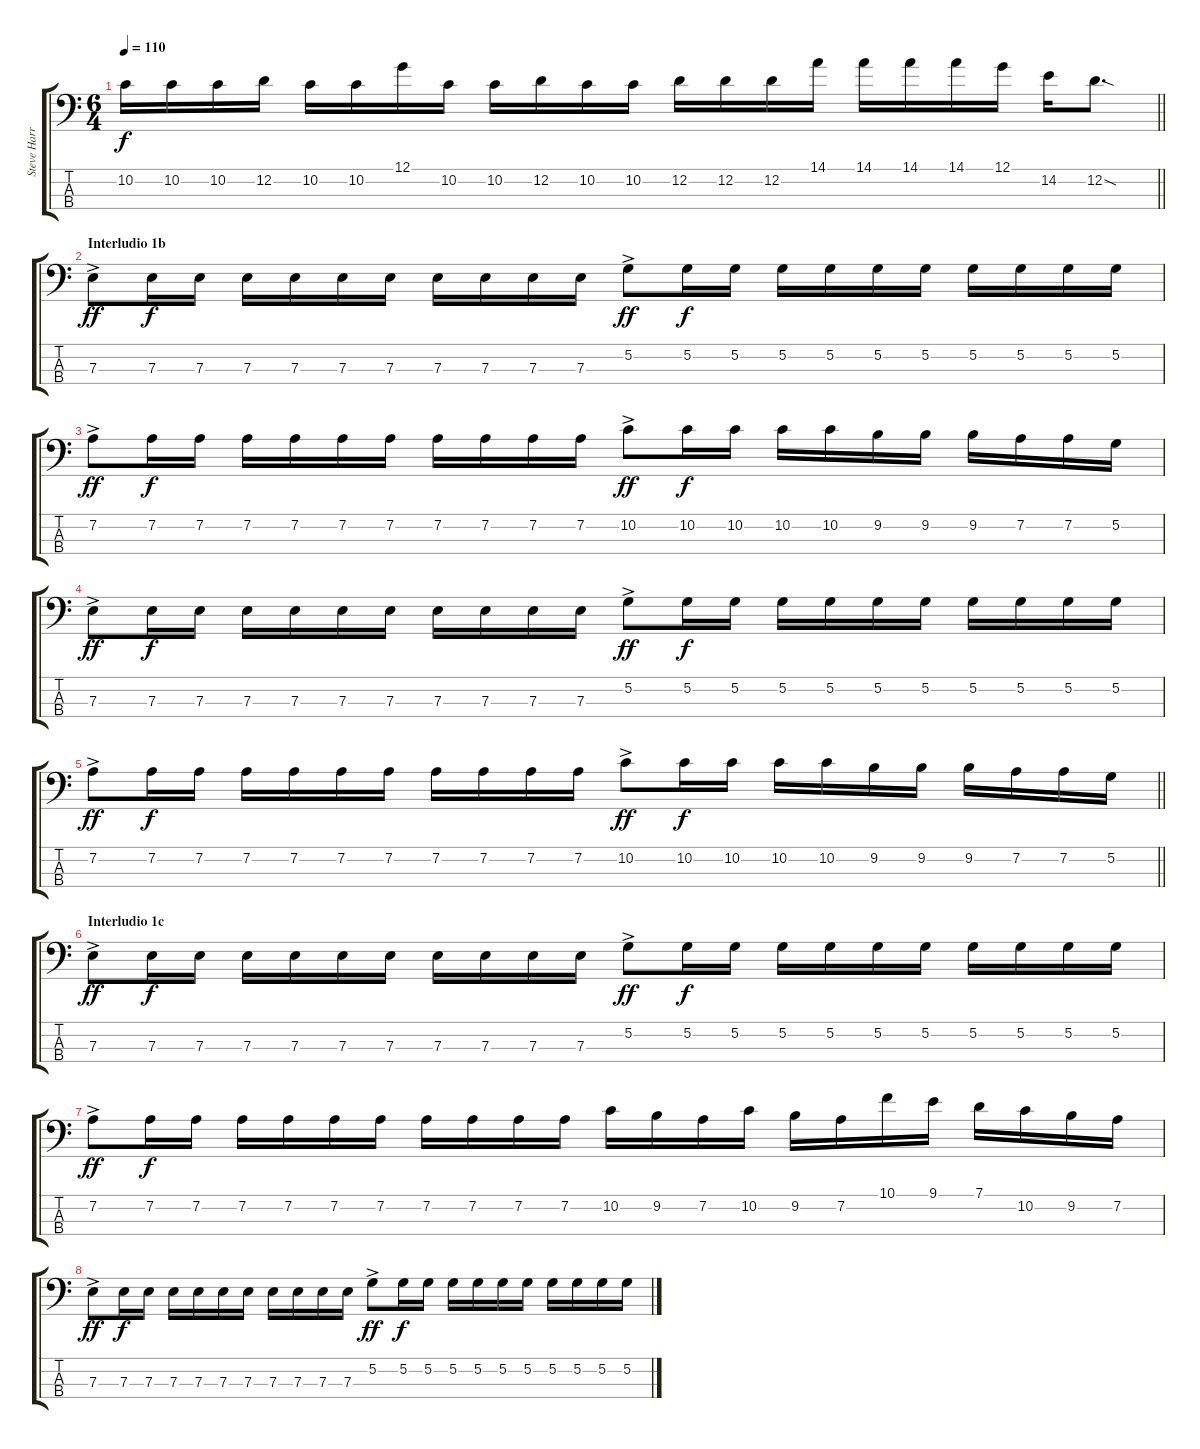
\track ("Steve Harris" "Steve Harr") {instrument electricbassfinger}
\staff {score tabs}
\tuning (G2 D2 A1 E1) {hide}
\ts (6 4)
\tempo 110
\clef f4
\barLineRight lightlight
\ks c
10.2.16{dy f} 10.2.16 10.2.16 12.2.16 10.2.16 10.2.16 12.1.16 10.2.16 10.2.16 12.2.16 10.2.16 10.2.16 12.2.16 12.2.16 12.2.16 14.1.16 14.1.16 14.1.16 14.1.16 12.1.16 14.2.16 12.2{sod}.8{d} |
\section ("" "Interludio 1b")
7.3{ac}.8{dy ff} 7.3.16{dy f} 7.3.16 7.3.16 7.3.16 7.3.16 7.3.16 7.3.16 7.3.16 7.3.16 7.3.16 5.2{ac}.8{dy ff} 5.2.16{dy f} 5.2.16 5.2.16 5.2.16 5.2.16 5.2.16 5.2.16 5.2.16 5.2.16 5.2.16 |
7.2{ac}.8{dy ff} 7.2.16{dy f} 7.2.16 7.2.16 7.2.16 7.2.16 7.2.16 7.2.16 7.2.16 7.2.16 7.2.16 10.2{ac}.8{dy ff} 10.2.16{dy f} 10.2.16 10.2.16 10.2.16 9.2.16 9.2.16 9.2.16 7.2.16 7.2.16 5.2.16 |
7.3{ac}.8{dy ff} 7.3.16{dy f} 7.3.16 7.3.16 7.3.16 7.3.16 7.3.16 7.3.16 7.3.16 7.3.16 7.3.16 5.2{ac}.8{dy ff} 5.2.16{dy f} 5.2.16 5.2.16 5.2.16 5.2.16 5.2.16 5.2.16 5.2.16 5.2.16 5.2.16 |
\barLineRight lightlight
7.2{ac}.8{dy ff} 7.2.16{dy f} 7.2.16 7.2.16 7.2.16 7.2.16 7.2.16 7.2.16 7.2.16 7.2.16 7.2.16 10.2{ac}.8{dy ff} 10.2.16{dy f} 10.2.16 10.2.16 10.2.16 9.2.16 9.2.16 9.2.16 7.2.16 7.2.16 5.2.16 |
\section ("" "Interludio 1c")
7.3{ac}.8{dy ff} 7.3.16{dy f} 7.3.16 7.3.16 7.3.16 7.3.16 7.3.16 7.3.16 7.3.16 7.3.16 7.3.16 5.2{ac}.8{dy ff} 5.2.16{dy f} 5.2.16 5.2.16 5.2.16 5.2.16 5.2.16 5.2.16 5.2.16 5.2.16 5.2.16 |
7.2{ac}.8{dy ff} 7.2.16{dy f} 7.2.16 7.2.16 7.2.16 7.2.16 7.2.16 7.2.16 7.2.16 7.2.16 7.2.16 10.2.16 9.2.16 7.2.16 10.2.16 9.2.16 7.2.16 10.1.16 9.1.16 7.1.16 10.2.16 9.2.16 7.2.16 |
7.3{ac}.8{dy ff} 7.3.16{dy f} 7.3.16 7.3.16 7.3.16 7.3.16 7.3.16 7.3.16 7.3.16 7.3.16 7.3.16 5.2{ac}.8{dy ff} 5.2.16{dy f} 5.2.16 5.2.16 5.2.16 5.2.16 5.2.16 5.2.16 5.2.16 5.2.16 5.2.16
